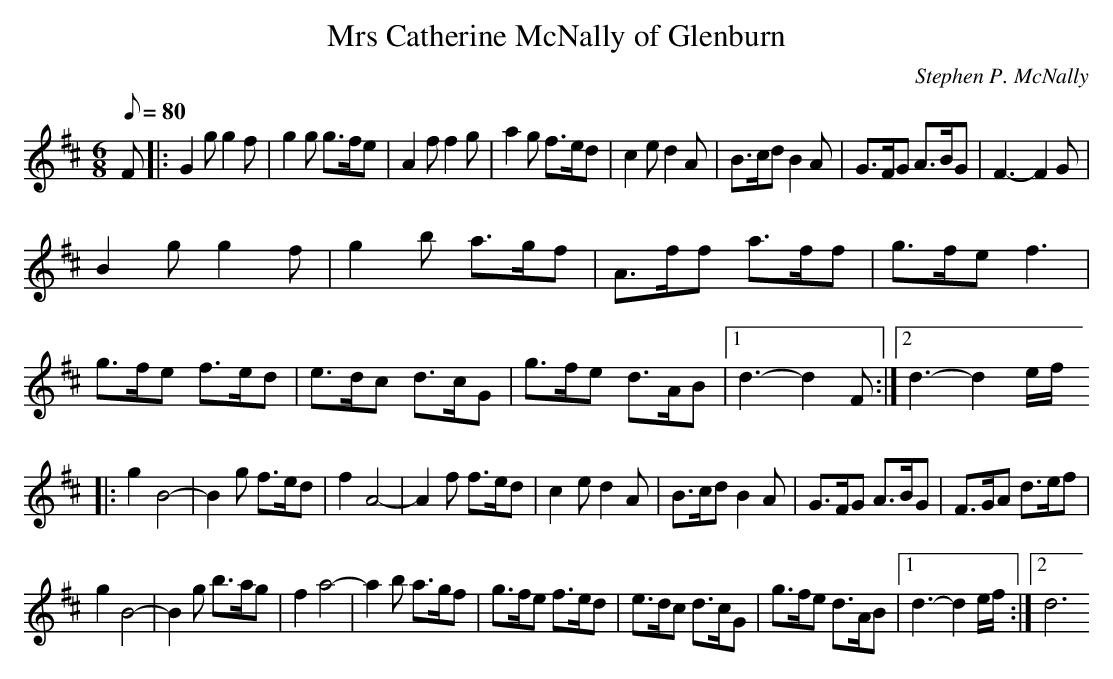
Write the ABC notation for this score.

X:1
T:Mrs Catherine McNally of Glenburn
M:6/8
L:1/8
Q:80
C:Stephen P. McNally
K:D
F|:G2gg2f|g2g g>fe|A2ff2g|a2g f>ed|c2ed2A|B>cd B2A|G>FG A>BG|F3-F2 G|
B2gg2f|g2b a>gf|A>ff a>ff|g>fe f3|g>fe f>ed|e>dc d>cG|g>fe d>AB|1 d3-d2 F:|2d3-d2 e/2f/2
|:g2B4-|B2g f>ed|f2A4-|A2f f>ed|c2ed2A|B>cd B2A|G>FG A>BG|F>GA d>ef|
g2B4-|B2g b>ag|f2a4-|a2b a>gf|g>fe f>ed|e>dc d>cG|g>fe d>AB|1 d3-d2 e/2f/2:|2 d6
